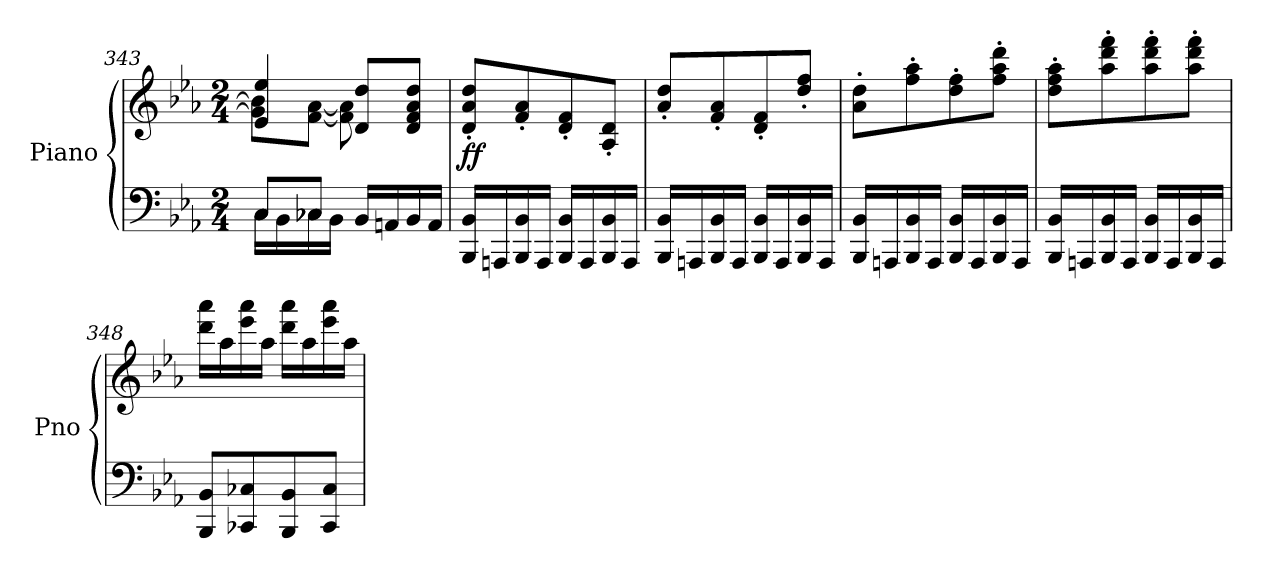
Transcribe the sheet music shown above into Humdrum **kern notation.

**kern	**kern	**dynam
*part1	*part1	*part1
*staff2	*staff1	*staff1/2
*I"Piano	*	*
*I'Pno	*	*
!!LO:LB:g=z
*clefF4	*clefG2	*
*k[b-e-a-]	*k[b-e-a-]	*
*M2/4	*M2/4	*
=343	=343	=343
*^	*^	*
8C/L	16C\LL	4e-/ 4ee-/	8g\] 8b-\]L	.
.	16BB-\	.	.	.
8C-X/J	16C-\	.	[8f\ [8a-\J	.
.	16BB-\JJ	.	.	.
16BB-/LL	4rGGyy	8d/ 8dd/L	8f\] 8a-\]	.
16AAn/	.	.	.	.
16BB-/	.	8d/ 8f/ 8a-/ 8dd/J	8rcyy	.
16AA/JJ	.	.	.	.
*v	*v	*	*	*
*	*v	*v	*
=344	=344	=344
!	!	!LO:DY:b
16BBB-/ 16BB-/LL	8d/' 8a-/' 8dd/'L	ff
16AAAn/	.	.
16BBB-/ 16BB-/	8f/' 8a-/'	.
16AAA/JJ	.	.
16BBB-/ 16BB-/LL	8d/' 8f/'	.
16AAA/	.	.
16BBB-/ 16BB-/	8A-/' 8d/'J	.
16AAA/JJ	.	.
=345	=345	=345
16BBB-/ 16BB-/LL	8a-/' 8dd/'L	.
16AAAn/	.	.
16BBB-/ 16BB-/	8f/' 8a-/'	.
16AAA/JJ	.	.
16BBB-/ 16BB-/LL	8d/' 8f/'	.
16AAA/	.	.
16BBB-/ 16BB-/	8dd/' 8ff/'J	.
16AAA/JJ	.	.
=346	=346	=346
16BBB-/ 16BB-/LL	8a-\' 8dd\'L	.
16AAAn/	.	.
16BBB-/ 16BB-/	8ff\' 8aa-\'	.
16AAA/JJ	.	.
16BBB-/ 16BB-/LL	8dd\' 8ff\'	.
16AAA/	.	.
16BBB-/ 16BB-/	8ff\' 8aa-\' 8ddd\'J	.
16AAA/JJ	.	.
=347	=347	=347
16BBB-/ 16BB-/LL	8dd\' 8ff\' 8aa-\'L	.
16AAAn/	.	.
16BBB-/ 16BB-/	8aa-\' 8ddd\' 8fff\'	.
16AAA/JJ	.	.
16BBB-/ 16BB-/LL	8aa-\' 8ddd\' 8fff\'	.
16AAA/	.	.
16BBB-/ 16BB-/	8aa-\' 8ddd\' 8fff\'J	.
16AAA/JJ	.	.
!!LO:LB:g=z
=348	=348	=348
8BBB-/ 8BB-/L	16ddd\ 16aaa-\LL	.
.	16aa-\	.
8CC-X/ 8C-X/	16eee-\ 16aaa-\	.
.	16aa-\JJ	.
8BBB-/ 8BB-/	16ddd\ 16aaa-\LL	.
.	16aa-\	.
8CC-/ 8C-/J	16eee-\ 16aaa-\	.
.	16aa-\JJ	.
=	=	=
*-	*-	*-
